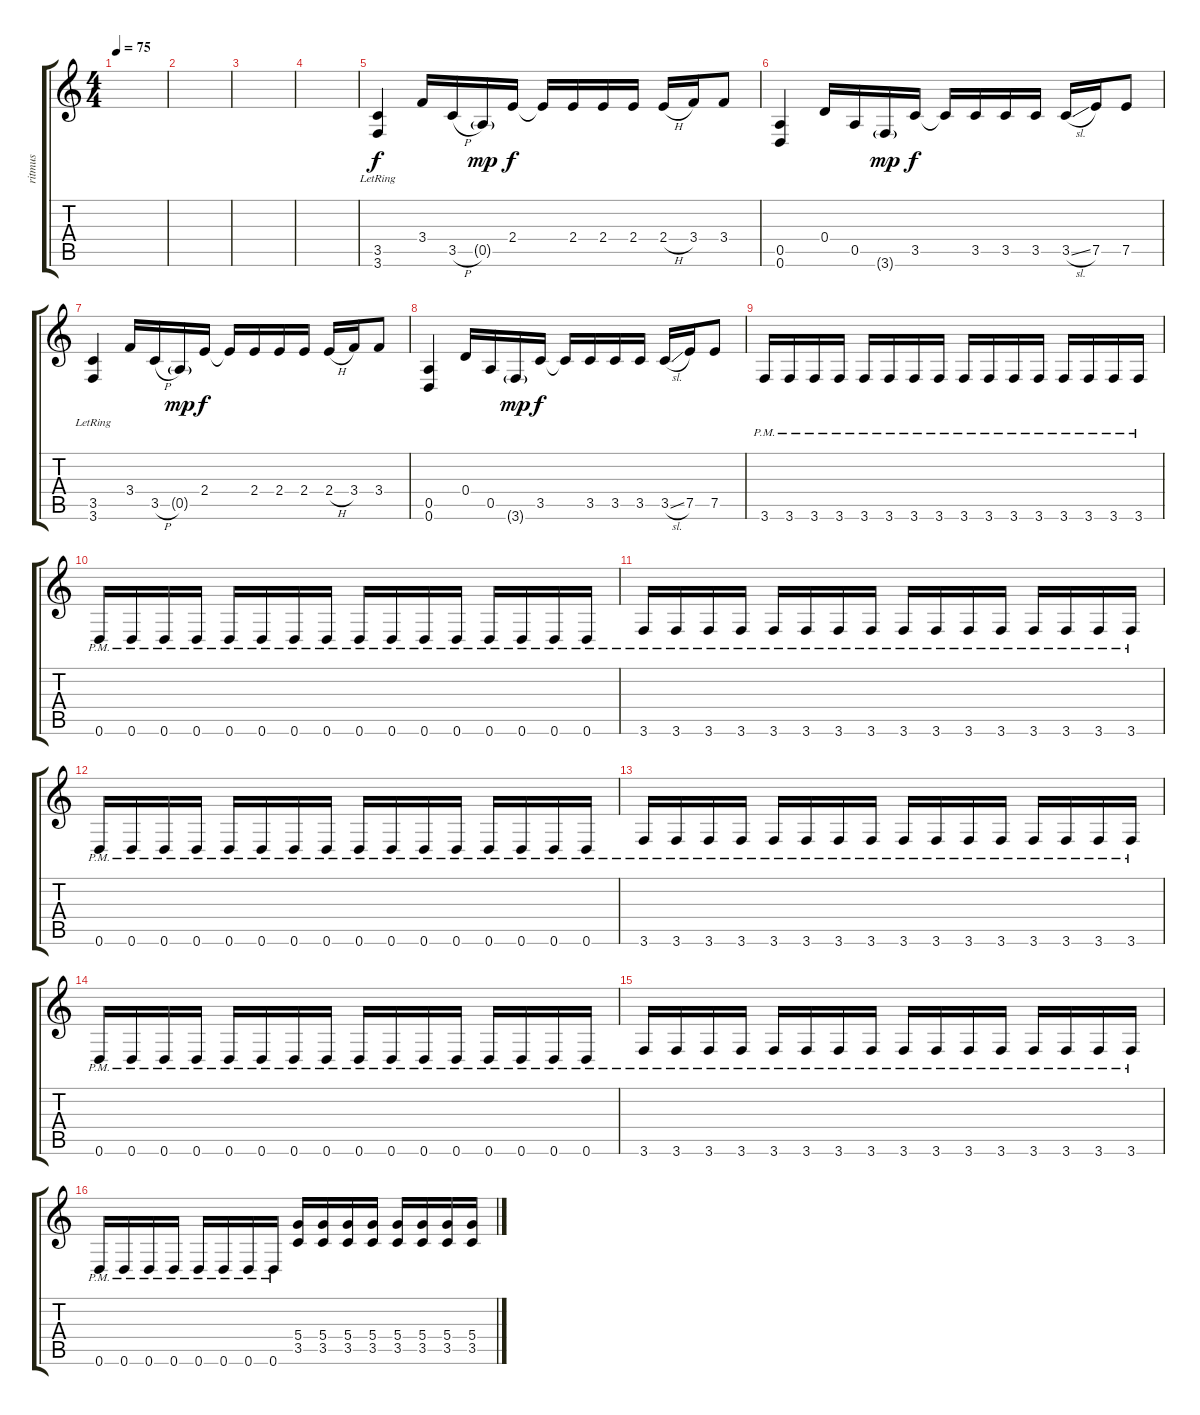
\track ("ritmus" "ritmus") {instrument distortionguitar}
\staff {score tabs}
\tuning (E4 B3 G3 D3 A2 D2) {hide}
\ts (4 4)
\tempo 75
\clef g2
\ks c
|
|
|
|
(3.5{lr} 3.6).4 3.4.16 3.5{h}.16 0.5{g}.16{dy mp} 2.4.16{dy f} 2.4{t}.16 2.4.16 2.4.16 2.4.16 2.4{h}.16 3.4.16 3.4.8 |
(0.5 0.6).4 0.4.16 0.5.16 3.6{g}.16{dy mp} 3.5.16{dy f} 3.5{t}.16 3.5.16 3.5.16 3.5.16 3.5{sl}.16 7.5.16 7.5.8 |
(3.5{lr} 3.6).4 3.4.16 3.5{h}.16 0.5{g}.16{dy mp} 2.4.16{dy f} 2.4{t}.16 2.4.16 2.4.16 2.4.16 2.4{h}.16 3.4.16 3.4.8 |
(0.5 0.6).4 0.4.16 0.5.16 3.6{g}.16{dy mp} 3.5.16{dy f} 3.5{t}.16 3.5.16 3.5.16 3.5.16 3.5{sl}.16 7.5.16 7.5.8 |
3.6{pm}.16 3.6{pm}.16 3.6{pm}.16 3.6{pm}.16 3.6{pm}.16 3.6{pm}.16 3.6{pm}.16 3.6{pm}.16 3.6{pm}.16 3.6{pm}.16 3.6{pm}.16 3.6{pm}.16 3.6{pm}.16 3.6{pm}.16 3.6{pm}.16 3.6{pm}.16 |
0.6{pm}.16 0.6{pm}.16 0.6{pm}.16 0.6{pm}.16 0.6{pm}.16 0.6{pm}.16 0.6{pm}.16 0.6{pm}.16 0.6{pm}.16 0.6{pm}.16 0.6{pm}.16 0.6{pm}.16 0.6{pm}.16 0.6{pm}.16 0.6{pm}.16 0.6{pm}.16 |
3.6{pm}.16 3.6{pm}.16 3.6{pm}.16 3.6{pm}.16 3.6{pm}.16 3.6{pm}.16 3.6{pm}.16 3.6{pm}.16 3.6{pm}.16 3.6{pm}.16 3.6{pm}.16 3.6{pm}.16 3.6{pm}.16 3.6{pm}.16 3.6{pm}.16 3.6{pm}.16 |
0.6{pm}.16 0.6{pm}.16 0.6{pm}.16 0.6{pm}.16 0.6{pm}.16 0.6{pm}.16 0.6{pm}.16 0.6{pm}.16 0.6{pm}.16 0.6{pm}.16 0.6{pm}.16 0.6{pm}.16 0.6{pm}.16 0.6{pm}.16 0.6{pm}.16 0.6{pm}.16 |
3.6{pm}.16 3.6{pm}.16 3.6{pm}.16 3.6{pm}.16 3.6{pm}.16 3.6{pm}.16 3.6{pm}.16 3.6{pm}.16 3.6{pm}.16 3.6{pm}.16 3.6{pm}.16 3.6{pm}.16 3.6{pm}.16 3.6{pm}.16 3.6{pm}.16 3.6{pm}.16 |
0.6{pm}.16 0.6{pm}.16 0.6{pm}.16 0.6{pm}.16 0.6{pm}.16 0.6{pm}.16 0.6{pm}.16 0.6{pm}.16 0.6{pm}.16 0.6{pm}.16 0.6{pm}.16 0.6{pm}.16 0.6{pm}.16 0.6{pm}.16 0.6{pm}.16 0.6{pm}.16 |
3.6{pm}.16 3.6{pm}.16 3.6{pm}.16 3.6{pm}.16 3.6{pm}.16 3.6{pm}.16 3.6{pm}.16 3.6{pm}.16 3.6{pm}.16 3.6{pm}.16 3.6{pm}.16 3.6{pm}.16 3.6{pm}.16 3.6{pm}.16 3.6{pm}.16 3.6{pm}.16 |
0.6{pm}.16 0.6{pm}.16 0.6{pm}.16 0.6{pm}.16 0.6{pm}.16 0.6{pm}.16 0.6{pm}.16 0.6{pm}.16 (5.4 3.5).16 (5.4 3.5).16 (5.4 3.5).16 (5.4 3.5).16 (5.4 3.5).16 (5.4 3.5).16 (5.4 3.5).16 (5.4 3.5).16
